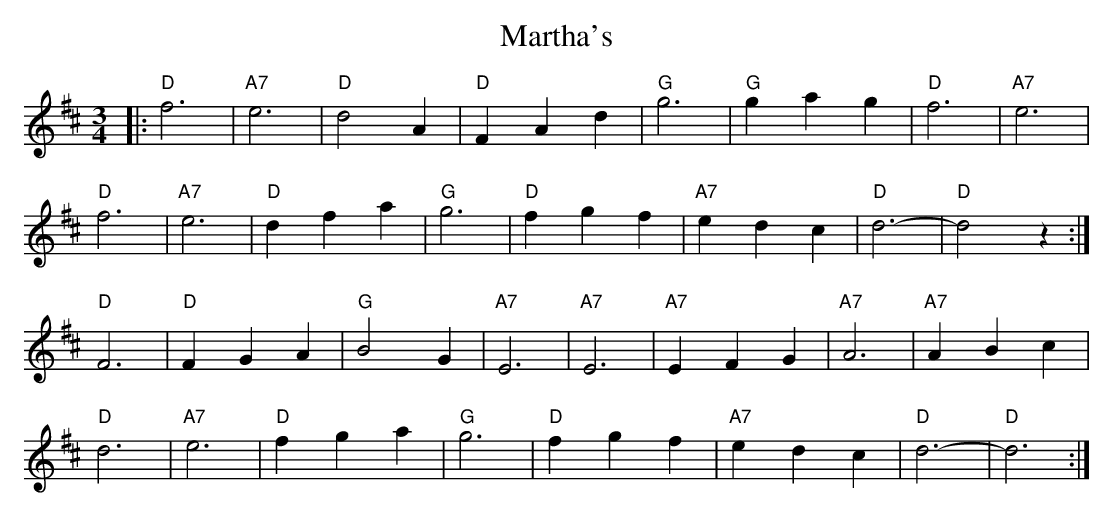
X:1
T: Martha's
M: 3/4
L: 1/8
K: Dmaj
|:"D"f6|"A7"e6|"D"d4A2|"D"F2A2d2|"G"g6|"G"g2a2g2|"D"f6|"A7"e6|
"D"f6|"A7"e6|"D"d2f2a2|"G"g6|"D"f2g2f2|"A7"e2d2c2|"D"d6-|"D"d4z2:|
"D"F6|"D"F2G2A2|"G"B4G2|"A7"E6|"A7"E6|"A7"E2F2G2|"A7"A6|"A7"A2B2c2|
"D"d6|"A7"e6|"D"f2g2a2|"G"g6|"D"f2g2f2|"A7"e2d2c2|"D"d6-|"D"d6:|
